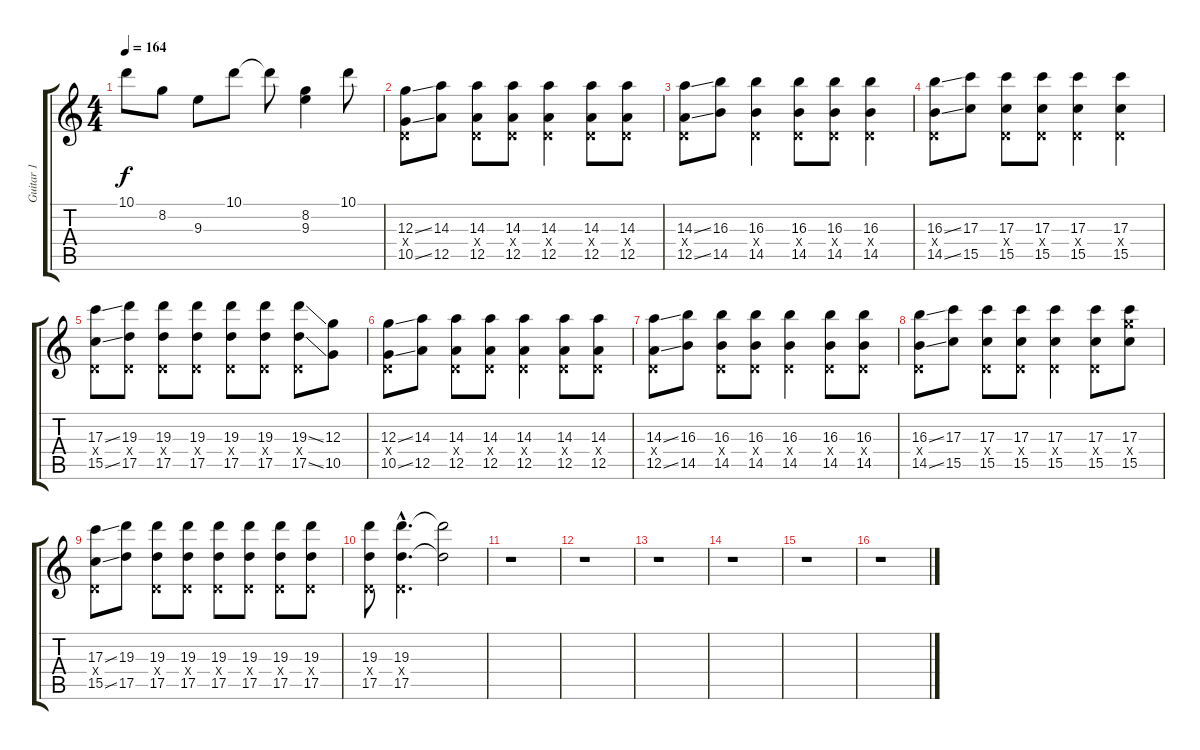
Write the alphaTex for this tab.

\track ("Guitar 1" "Guitar 1") {instrument distortionguitar}
\staff {score tabs}
\tuning (E4 B3 G3 D3 A2 D2) {hide}
\ts (4 4)
\tempo 164
\clef g2
\ks c
10.1.8{dy f} 8.2.8 9.3.8 10.1.8 10.1{t}.8 (8.2 9.3).4 10.1.8 |
(12.3{ss} 0.4{x} 10.5{ss}).8 (14.3 12.5).8 (14.3 0.4{x} 12.5).8 (14.3 0.4{x} 12.5).8 (14.3 0.4{x} 12.5).4 (14.3 0.4{x} 12.5).8 (14.3 0.4{x} 12.5).8 |
(14.3{ss} 0.4{x} 12.5{ss}).8 (16.3 14.5).8 (16.3 0.4{x} 14.5).4 (16.3 0.4{x} 14.5).8 (16.3 0.4{x} 14.5).8 (16.3 0.4{x} 14.5).4 |
(16.3{ss} 0.4{x} 14.5{ss}).8 (17.3 15.5).8 (17.3 0.4{x} 15.5).8 (17.3 0.4{x} 15.5).8 (17.3 0.4{x} 15.5).4 (17.3 0.4{x} 15.5).4 |
(17.3{ss} 0.4{x} 15.5{ss}).8 (19.3 0.4{x} 17.5).8 (19.3 0.4{x} 17.5).8 (19.3 0.4{x} 17.5).8 (19.3 0.4{x} 17.5).8 (19.3 0.4{x} 17.5).8 (19.3{ss} 0.4{x} 17.5{ss}).8 (12.3 10.5).8 |
(12.3{ss} 0.4{x} 10.5{ss}).8 (14.3 12.5).8 (14.3 0.4{x} 12.5).8 (14.3 0.4{x} 12.5).8 (14.3 0.4{x} 12.5).4 (14.3 0.4{x} 12.5).8 (14.3 0.4{x} 12.5).8 |
(14.3{ss} 0.4{x} 12.5{ss}).8 (16.3 14.5).8 (16.3 0.4{x} 14.5).8 (16.3 0.4{x} 14.5).8 (16.3 0.4{x} 14.5).4 (16.3 0.4{x} 14.5).8 (16.3 0.4{x} 14.5).8 |
(16.3{ss} 0.4{x} 14.5{ss}).8 (17.3 15.5).8 (17.3 0.4{x} 15.5).8 (17.3 0.4{x} 15.5).8 (17.3 0.4{x} 15.5).4 (17.3 0.4{x} 15.5).8 (17.3 17.4{x} 15.5).8 |
(17.3{ss} 0.4{x} 15.5{ss}).8 (19.3 17.5).8 (19.3 0.4{x} 17.5).8 (19.3 0.4{x} 17.5).8 (19.3 0.4{x} 17.5).8 (19.3 0.4{x} 17.5).8 (19.3 0.4{x} 17.5).8 (19.3 0.4{x} 17.5).8 |
(19.3 0.4{x} 17.5).8 (19.3{hac} 0.4{hac x} 17.5{hac}).4{d} (19.3{t} 17.5{t}).2 |
r.1 |
r.1 |
r.1 |
r.1 |
r.1 |
r.1
